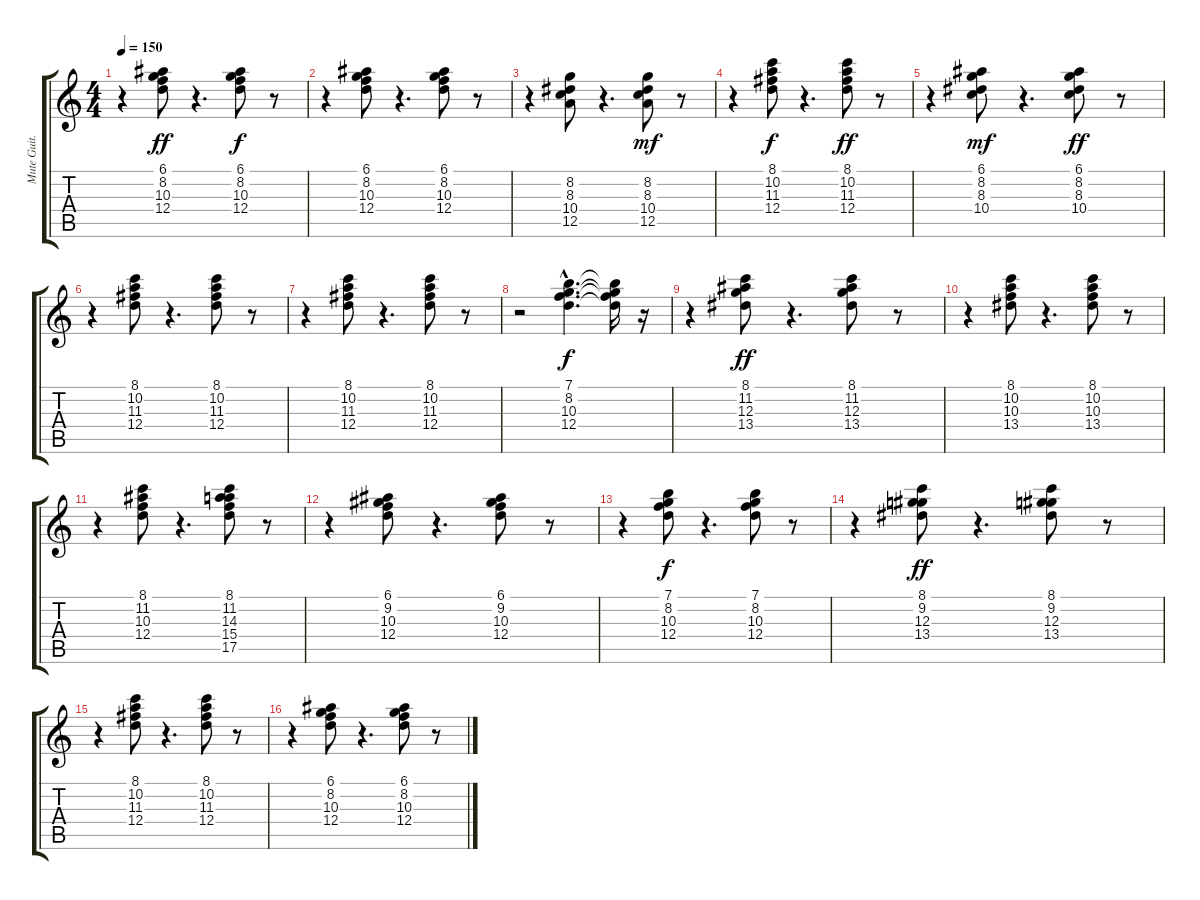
\track ("Mute Guit." "Mute Guit.") {instrument electricguitarmuted}
\staff {score tabs}
\tuning (E4 B3 G3 D3 A2 E2) {hide}
\ts (4 4)
\tempo 150
\clef g2
\ks c
r.4{dy ff} (6.1 8.2 10.3 12.4).8 r.4{d} (6.1 8.2 10.3 12.4).8{dy f} r.8 |
r.4 (6.1 8.2 10.3 12.4).8 r.4{d} (6.1 8.2 10.3 12.4).8 r.8 |
r.4 (8.2 8.3 10.4 12.5).8 r.4{d} (8.2 8.3 10.4 12.5).8{dy mf} r.8 |
r.4 (8.1 10.2 11.3 12.4).8{dy f} r.4{d} (8.1 10.2 11.3 12.4).8{dy ff} r.8 |
r.4 (6.1 8.2 8.3 10.4).8{dy mf} r.4{d} (6.1 8.2 8.3 10.4).8{dy ff} r.8 |
r.4 (8.1 10.2 11.3 12.4).8 r.4{d} (8.1 10.2 11.3 12.4).8 r.8 |
r.4 (8.1 10.2 11.3 12.4).8 r.4{d} (8.1 10.2 11.3 12.4).8 r.8 |
r.2 (7.1{hac} 8.2{hac} 10.3{hac} 12.4{hac}).4{d dy f} (7.1{t} 8.2{t} 10.3{t} 12.4{t}).16 r.16 |
r.4 (8.1 11.2 12.3 13.4).8{dy ff} r.4{d} (8.1 11.2 12.3 13.4).8 r.8 |
r.4 (8.1 10.2 10.3 13.4).8 r.4{d} (8.1 10.2 10.3 13.4).8 r.8 |
r.4 (8.1 11.2 10.3 12.4).8 r.4{d} (8.1 11.2 14.3 15.4 17.5).8 r.8 |
r.4 (6.1 9.2 10.3 12.4).8 r.4{d} (6.1 9.2 10.3 12.4).8 r.8 |
r.4 (7.1 8.2 10.3 12.4).8{dy f} r.4{d} (7.1 8.2 10.3 12.4).8 r.8 |
r.4 (8.1 9.2 12.3 13.4).8{dy ff} r.4{d} (8.1 9.2 12.3 13.4).8 r.8 |
r.4 (8.1 10.2 11.3 12.4).8 r.4{d} (8.1 10.2 11.3 12.4).8 r.8 |
r.4 (6.1 8.2 10.3 12.4).8 r.4{d} (6.1 8.2 10.3 12.4).8 r.8
